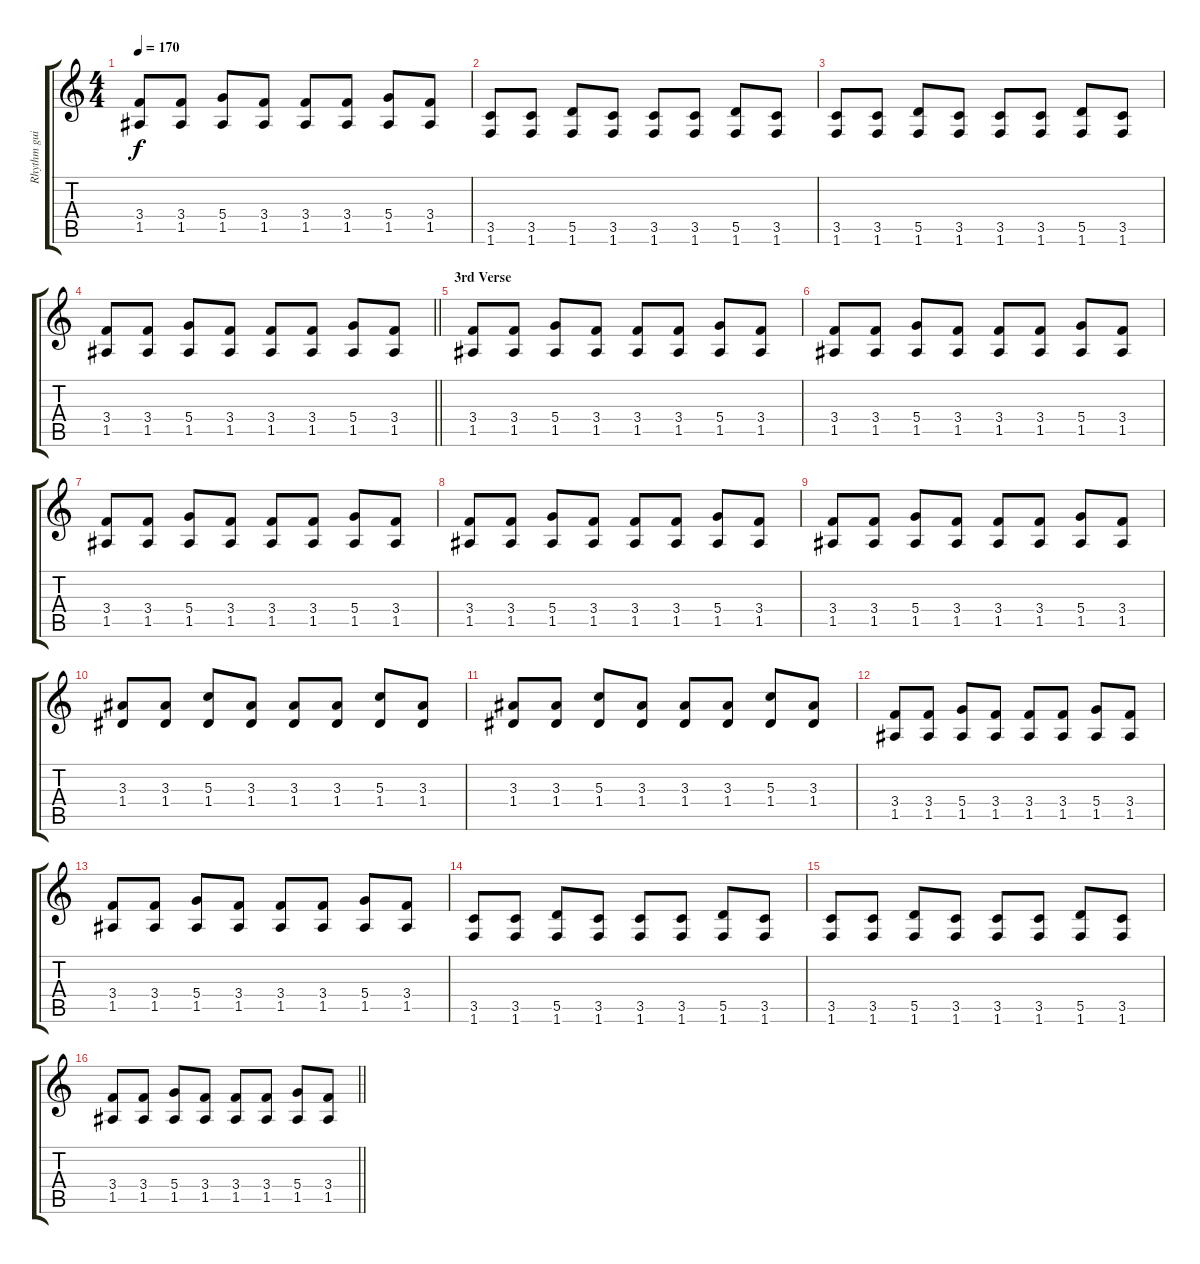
\track ("Rhythm guitar" "Rhythm gui") {instrument overdrivenguitar}
\staff {score tabs}
\tuning (E4 B3 G3 D3 A2 E2) {hide}
\ts (4 4)
\tempo 170
\clef g2
\ks c
(3.4 1.5).8{dy f} (3.4 1.5).8 (5.4 1.5).8 (3.4 1.5).8 (3.4 1.5).8 (3.4 1.5).8 (5.4 1.5).8 (3.4 1.5).8 |
(3.5 1.6).8 (3.5 1.6).8 (5.5 1.6).8 (3.5 1.6).8 (3.5 1.6).8 (3.5 1.6).8 (5.5 1.6).8 (3.5 1.6).8 |
(3.5 1.6).8 (3.5 1.6).8 (5.5 1.6).8 (3.5 1.6).8 (3.5 1.6).8 (3.5 1.6).8 (5.5 1.6).8 (3.5 1.6).8 |
\barLineRight lightlight
(3.4 1.5).8 (3.4 1.5).8 (5.4 1.5).8 (3.4 1.5).8 (3.4 1.5).8 (3.4 1.5).8 (5.4 1.5).8 (3.4 1.5).8 |
\section ("" "3rd Verse")
(3.4 1.5).8 (3.4 1.5).8 (5.4 1.5).8 (3.4 1.5).8 (3.4 1.5).8 (3.4 1.5).8 (5.4 1.5).8 (3.4 1.5).8 |
(3.4 1.5).8 (3.4 1.5).8 (5.4 1.5).8 (3.4 1.5).8 (3.4 1.5).8 (3.4 1.5).8 (5.4 1.5).8 (3.4 1.5).8 |
(3.4 1.5).8 (3.4 1.5).8 (5.4 1.5).8 (3.4 1.5).8 (3.4 1.5).8 (3.4 1.5).8 (5.4 1.5).8 (3.4 1.5).8 |
(3.4 1.5).8 (3.4 1.5).8 (5.4 1.5).8 (3.4 1.5).8 (3.4 1.5).8 (3.4 1.5).8 (5.4 1.5).8 (3.4 1.5).8 |
(3.4 1.5).8 (3.4 1.5).8 (5.4 1.5).8 (3.4 1.5).8 (3.4 1.5).8 (3.4 1.5).8 (5.4 1.5).8 (3.4 1.5).8 |
(3.3 1.4).8 (3.3 1.4).8 (5.3 1.4).8 (3.3 1.4).8 (3.3 1.4).8 (3.3 1.4).8 (5.3 1.4).8 (3.3 1.4).8 |
(3.3 1.4).8 (3.3 1.4).8 (5.3 1.4).8 (3.3 1.4).8 (3.3 1.4).8 (3.3 1.4).8 (5.3 1.4).8 (3.3 1.4).8 |
(3.4 1.5).8 (3.4 1.5).8 (5.4 1.5).8 (3.4 1.5).8 (3.4 1.5).8 (3.4 1.5).8 (5.4 1.5).8 (3.4 1.5).8 |
(3.4 1.5).8 (3.4 1.5).8 (5.4 1.5).8 (3.4 1.5).8 (3.4 1.5).8 (3.4 1.5).8 (5.4 1.5).8 (3.4 1.5).8 |
(3.5 1.6).8 (3.5 1.6).8 (5.5 1.6).8 (3.5 1.6).8 (3.5 1.6).8 (3.5 1.6).8 (5.5 1.6).8 (3.5 1.6).8 |
(3.5 1.6).8 (3.5 1.6).8 (5.5 1.6).8 (3.5 1.6).8 (3.5 1.6).8 (3.5 1.6).8 (5.5 1.6).8 (3.5 1.6).8 |
\barLineRight lightlight
(3.4 1.5).8 (3.4 1.5).8 (5.4 1.5).8 (3.4 1.5).8 (3.4 1.5).8 (3.4 1.5).8 (5.4 1.5).8 (3.4 1.5).8
